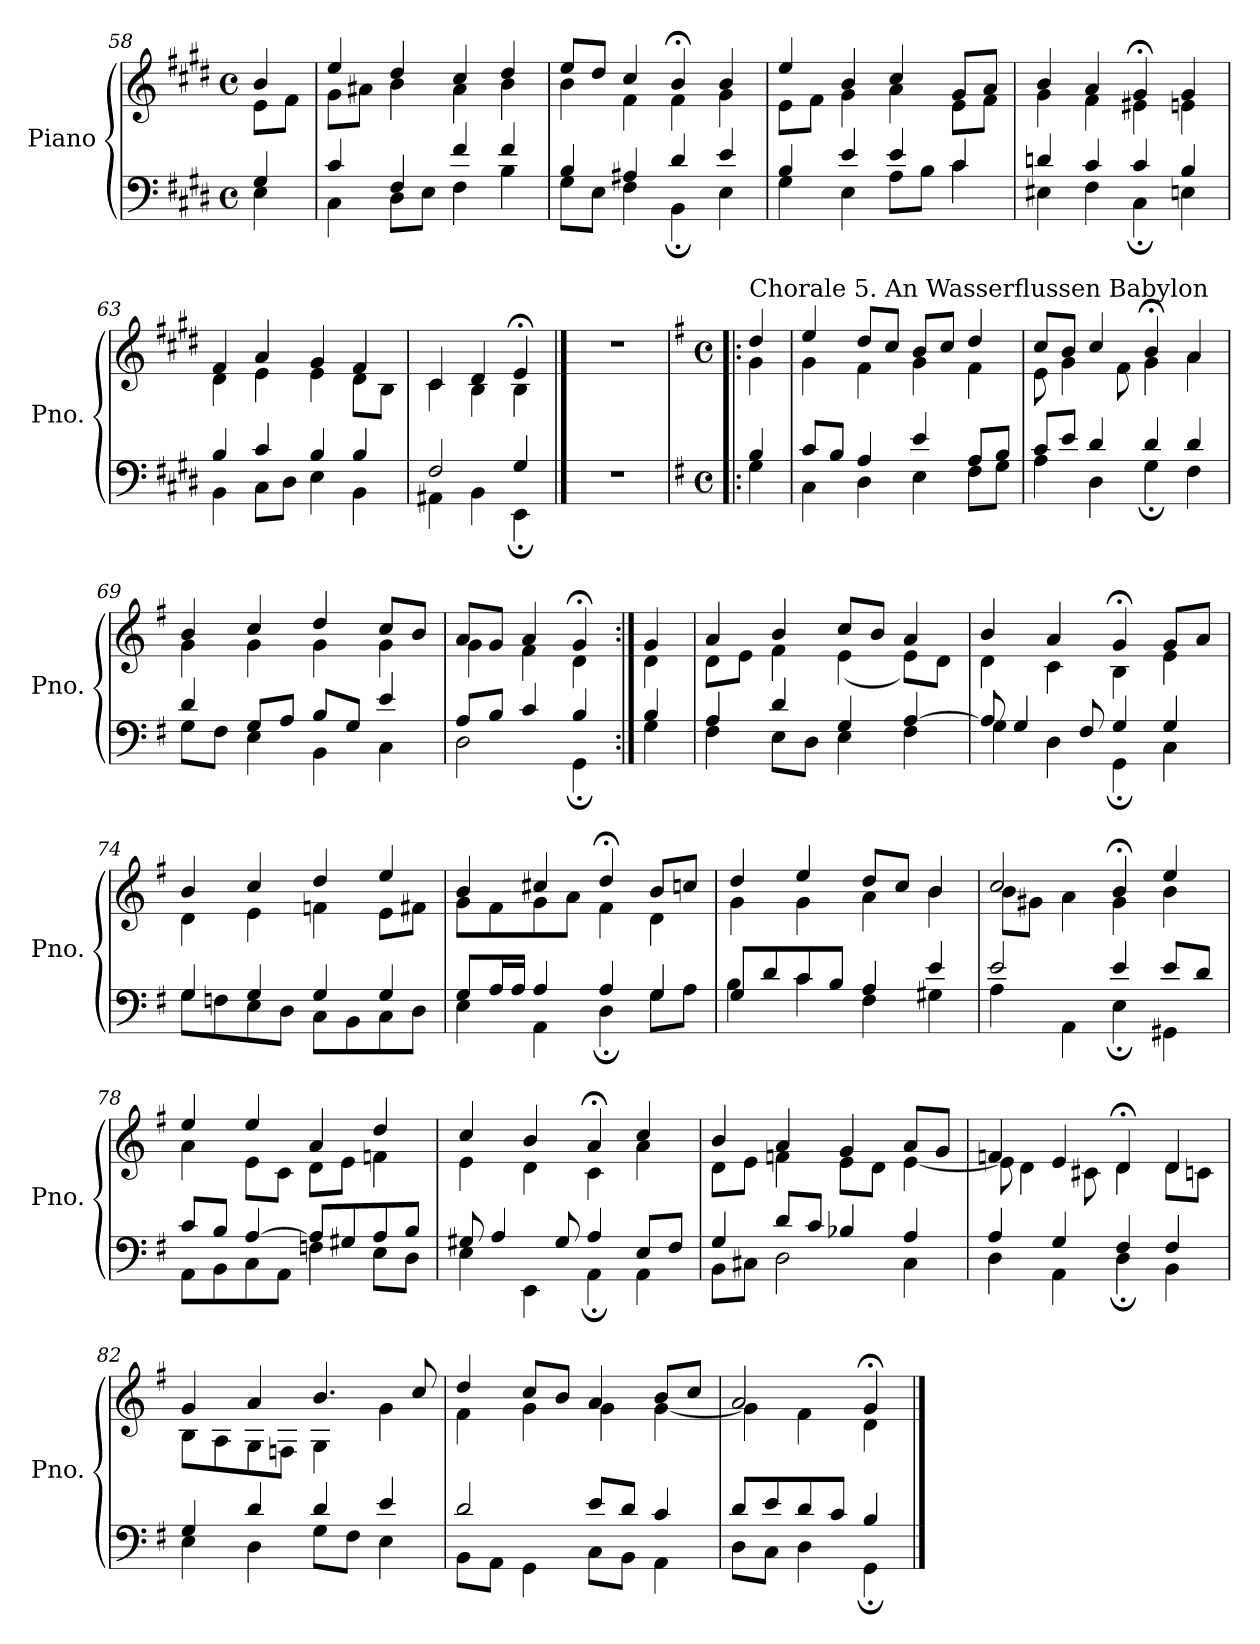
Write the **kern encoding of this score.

**kern	**kern
*part1	*part1
*staff2	*staff1
*I"Piano	*
*I'Pno.	*
!!LO:LB:g=z
*clefF4	*clefG2
*k[f#c#g#d#]	*k[f#c#g#d#]
*M4/4	*M4/4
*met(c)	*met(c)
=58	=58
*^	*^
4G#/	4E\	4b/	8e\L
.	.	.	8f#\J
=59	=59	=59	=59
4c#/	4C#\	4ee/	8g#\L
.	.	.	8a#X\J
4F#/	8D#\L	4dd#/	4b\
.	8E\J	.	.
4f#/	4F#\	4cc#/	4a#\
4f#/	4B\	4dd#/	4b\
=60	=60	=60	=60
4B/	8G#\L	8ee/L	4b\
.	8E\J	8dd#/J	.
4A#X/	4F#\	4cc#/	4f#\
4d#/	4BB;\	4b;</	4f#\
4e/	4E\	4b/	4g#\
=61	=61	=61	=61
4B/	4G#\	4ee/	8e\L
.	.	.	8f#\J
4e/	4E\	4b/	4g#\
4e/	8A\L	4cc#/	4a\
.	8B\J	.	.
4c#/	4c#\	8g#/L	8e\L
.	.	8a/J	8f#\J
!!LO:LB:g=z	!!
=62	=62	=62	=62
4dn/	4E#X\	4b/	4g#\
4c#/	4F#\	4a/	4f#\
4c#/	4C#;\	4g#;</	4e#X\
4B/	4En\	4g#/	4en\
=63	=63	=63	=63
4B/	4BB\	4f#/	4d#\
4c#/	8C#\L	4a/	4e\
.	8D#\J	.	.
4B/	4E\	4g#/	4e\
4B/	4BB\	4f#/	8d#\L
.	.	.	8B\J
=64	=64	=64	=64
2F#/	4AA#X\	4c#/	4c#\
.	4BB\	4d#/	4B\
4G#/	4EE;\	4e;</	4B\
*v	*v	*	*
*	*v	*v
!!LO:LB:g=z
==65	==65
1r	1r
!!LO:PB:g=z
=66!|:	=66!|:
*k[f#]	*k[f#]
*M4/4	*M4/4
*met(c)	*met(c)
*	*MM70
*^	*^
!	!	!LO:TX:a:t=Chorale 5. An Wasserflussen Babylon	!
4B/	4G\	4dd/	4g\
=67	=67	=67	=67
8c/L	4C\	4ee/	4g\
8B/J	.	.	.
4A/	4D\	8dd/L	4f#\
.	.	8cc/J	.
4e/	4E\	8b/L	4g\
.	.	8cc/J	.
8A/L	8F#\L	4dd/	4f#\
8B/J	8G\J	.	.
=68	=68	=68	=68
8c/L	4A\	8cc/L	8e\
8e/J	.	8b/J	4g\
4d/	4D\	4cc/	.
.	.	.	8f#\
4d/	4G;\	4b;</	4g\
4d/	4F#\	4a/	4a\
=69	=69	=69	=69
4d/	8G\L	4b/	4g\
.	8F#\J	.	.
8G/L	4E\	4cc/	4g\
8A/J	.	.	.
8B/L	4BB\	4dd/	4g\
8G/J	.	.	.
4e/	4C\	8cc/L	4g\
.	.	8b/J	.
=70	=70	=70	=70
8A/L	2D\	8a/L	4g\
8B/J	.	8g/J	.
4c/	.	4a/	4f#\
4B/	4GG;\	4g;</	4d\
!!LO:LB:g=z	!!
=71:|!	=71:|!	=71:|!	=71:|!
4B/	4G\	4g/	4d\
=72	=72	=72	=72
4A/	4F#\	4a/	8d\L
.	.	.	8e\J
4d/	8E\L	4b/	4f#\
.	8D\J	.	.
4G/	4E\	8cc/L	(4e\
.	.	8b/J	.
[4A/	4F#\	4a/	8e\L)
.	.	.	8d\J
=73	=73	=73	=73
8A/]	4G\	4b/	4d\
4G/	.	.	.
.	4D\	4a/	4c\
8F#/	.	.	.
4G/	4GG;\	4g;</	4B\
4G/	4C\	8g/L	4e\
.	.	8a/J	.
=74	=74	=74	=74
4G/	8G\L	4b/	4d\
.	8Fn\	.	.
4G/	8E\	4cc/	4e\
.	8D\J	.	.
4G/	8C\L	4dd/	4fn\
.	8BB\	.	.
4G/	8C\	4ee/	8e\L
.	8D\J	.	8f#X\J
=75	=75	=75	=75
8G/L	4E\	4b/	8g\L
16A/L	.	.	8f#\
16A/JJ	.	.	.
4A/	4AA\	4cc#X/	8g\
.	.	.	8a\J
4A/	4D;\	4dd;</	4f#\
4G/	8G\L	8b/L	4d\
.	8A\J	8ccn/J	.
=76	=76	=76	=76
8G/L	4B\	4dd/	4g\
8d/	.	.	.
8c/	4c\	4ee/	4g\
8B/J	.	.	.
4A/	4F#\	8dd/L	4a\
.	.	8cc/J	.
4e/	4G#X\	4b/	4b\
!!LO:LB:g=z	!!
=77	=77	=77	=77
2e/	4A\	2cc/	8b\L
.	.	.	8g#X\J
.	4AA\	.	4a\
4e/	4E;\	4b;</	4g#\
8e/L	4GG#X\	4ee/	4b\
8d/J	.	.	.
=78	=78	=78	=78
8c/L	8AA\L	4ee/	4a\
8B/J	8BB\	.	.
[4A/	8C\	4ee/	8e\L
.	8AA\J	.	8c\J
8A/L]	4Fn\	4a/	8d\L
8G#X/	.	.	8e\J
8A/	8E\L	4dd/	4fn\
8B/J	8D\J	.	.
=79	=79	=79	=79
8G#X/	4E\	4cc/	4e\
4A/	.	.	.
.	4EE\	4b/	4d\
8G#/	.	.	.
4A/	4AA;\	4a;</	4c\
8E/L	4AA\	4cc/	4a\
8F#/J	.	.	.
=80	=80	=80	=80
4G/	8BB\L	4b/	8d\L
.	8C#X\J	.	8e\J
8d/L	2D\	4a/	4fn\
8c/J	.	.	.
4B-X/	.	4g/	8e\L
.	.	.	8d\J
4A/	4C#\	8a/L	[4e\
.	.	8g/J	.
!!LO:LB:g=z	!!
=81	=81	=81	=81
4A/	4D\	4fn/	8e\]
.	.	.	4d\
4G/	4AA\	4e/	.
.	.	.	8c#X\
4F#/	4D;\	4d;</	4d\
4F#/	4BB\	4d/	8d\L
.	.	.	8cn\J
=82	=82	=82	=82
4G/	4E\	4g/	8B\L
.	.	.	8A\
4d/	4D\	4a/	8G\
.	.	.	8Fn\J
4d/	8G\L	4.b/	4G\
.	8F#\J	.	.
4e/	4E\	.	4g\
.	.	8cc/	.
=83	=83	=83	=83
2d/	8BB\L	4dd/	4f#\
.	8AA\J	.	.
.	4GG\	8cc/L	4g\
.	.	8b/J	.
8e/L	8C\L	4a/	4g\
8d/J	8BB\J	.	.
4c/	4AA\	8b/L	[4g\
.	.	8cc/J	.
=84	=84	=84	=84
8d/L	8D\L	2a/	4g\]
8e/	8C\J	.	.
8d/	4D\	.	4f#\
8c/J	.	.	.
4B/	4GG;\	4g;</	4d\
*v	*v	*	*
*	*v	*v
==	==
*-	*-
